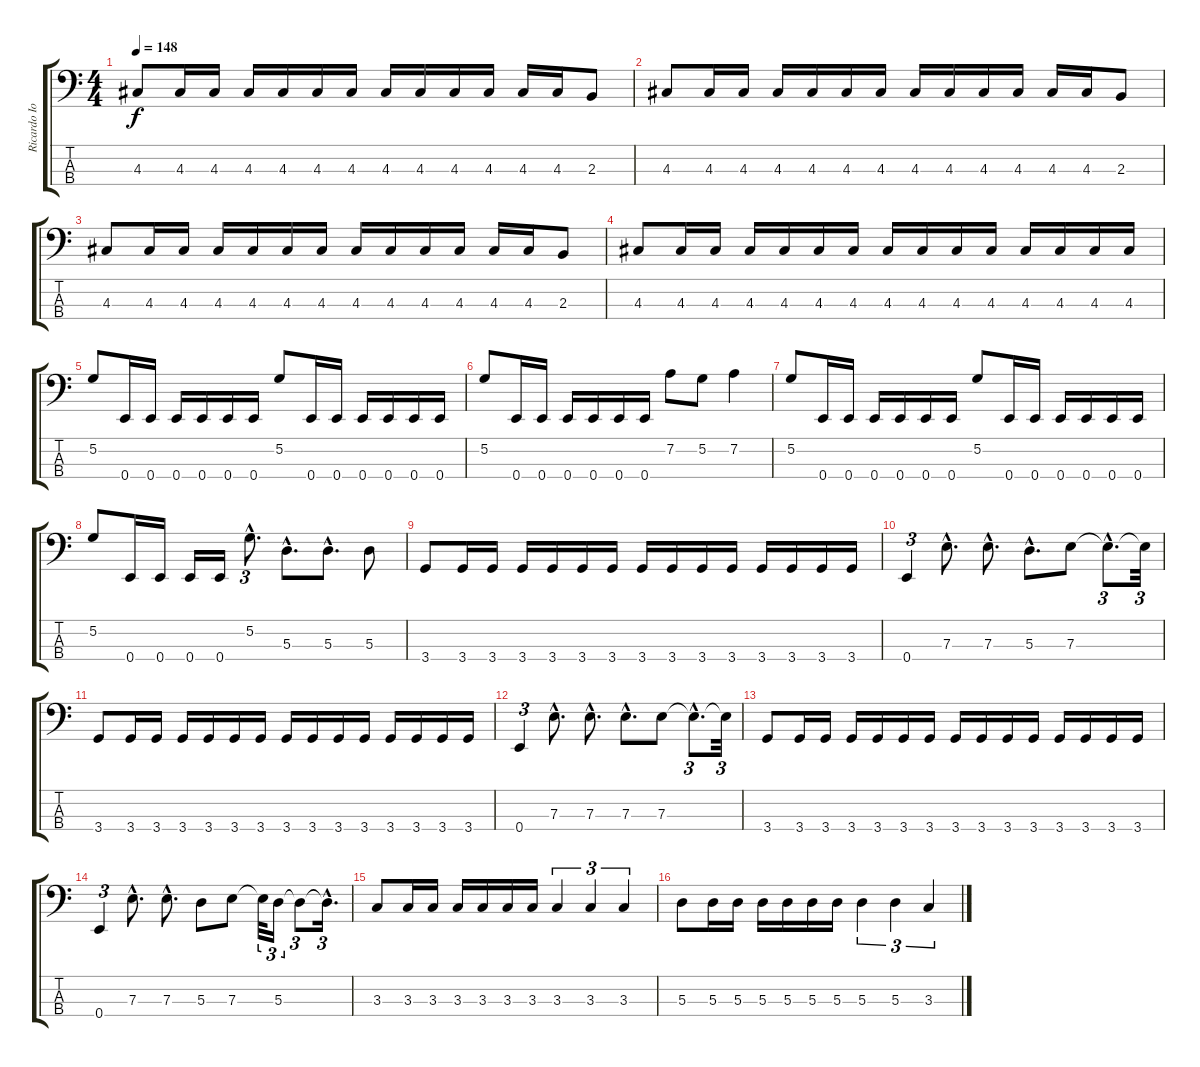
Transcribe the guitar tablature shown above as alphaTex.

\track ("Ricardo Iorio" "Ricardo Io") {instrument electricbasspick}
\staff {score tabs}
\tuning (G2 D2 A1 E1) {hide}
\ts (4 4)
\tempo 148
\clef f4
\ks c
4.3.8{dy f} 4.3.16 4.3.16 4.3.16 4.3.16 4.3.16 4.3.16 4.3.16 4.3.16 4.3.16 4.3.16 4.3.16 4.3.16 2.3.8 |
4.3.8 4.3.16 4.3.16 4.3.16 4.3.16 4.3.16 4.3.16 4.3.16 4.3.16 4.3.16 4.3.16 4.3.16 4.3.16 2.3.8 |
4.3.8 4.3.16 4.3.16 4.3.16 4.3.16 4.3.16 4.3.16 4.3.16 4.3.16 4.3.16 4.3.16 4.3.16 4.3.16 2.3.8 |
4.3.8 4.3.16 4.3.16 4.3.16 4.3.16 4.3.16 4.3.16 4.3.16 4.3.16 4.3.16 4.3.16 4.3.16 4.3.16 4.3.16 4.3.16 |
5.2.8 0.4.16 0.4.16 0.4.16 0.4.16 0.4.16 0.4.16 5.2.8 0.4.16 0.4.16 0.4.16 0.4.16 0.4.16 0.4.16 |
5.2.8 0.4.16 0.4.16 0.4.16 0.4.16 0.4.16 0.4.16 7.2.8 5.2.8 7.2.4 |
5.2.8 0.4.16 0.4.16 0.4.16 0.4.16 0.4.16 0.4.16 5.2.8 0.4.16 0.4.16 0.4.16 0.4.16 0.4.16 0.4.16 |
5.2.8 0.4.16 0.4.16 0.4.16 0.4.16 5.2{hac}.8{d tu (3 2)} 5.3{hac}.8{d} 5.3{hac}.8{d} 5.3.8 |
3.4.8 3.4.16 3.4.16 3.4.16 3.4.16 3.4.16 3.4.16 3.4.16 3.4.16 3.4.16 3.4.16 3.4.16 3.4.16 3.4.16 3.4.16 |
0.4.4{tu (3 2)} 7.3{hac}.8{d} 7.3{hac}.8{d} 5.3{hac}.8{d} 7.3.8 7.3{hac t}.8{d tu (3 2)} 7.3{t}.32{tu (3 2)} |
3.4.8 3.4.16 3.4.16 3.4.16 3.4.16 3.4.16 3.4.16 3.4.16 3.4.16 3.4.16 3.4.16 3.4.16 3.4.16 3.4.16 3.4.16 |
0.4.4{tu (3 2)} 7.3{hac}.8{d} 7.3{hac}.8{d} 7.3{hac}.8{d} 7.3.8 7.3{hac t}.8{d tu (3 2)} 7.3{t}.32{tu (3 2)} |
3.4.8 3.4.16 3.4.16 3.4.16 3.4.16 3.4.16 3.4.16 3.4.16 3.4.16 3.4.16 3.4.16 3.4.16 3.4.16 3.4.16 3.4.16 |
0.4.4{tu (3 2)} 7.3{hac}.8{d} 7.3{hac}.8{d} 5.3.8 7.3.8 7.3{t}.32{tu (3 2)} 5.3.16{tu (3 2)} 5.3{t}.8{tu (3 2)} 5.3{hac t}.16{d tu (3 2)} |
3.3.8 3.3.16 3.3.16 3.3.16 3.3.16 3.3.16 3.3.16 3.3.4{tu (3 2)} 3.3.4{tu (3 2)} 3.3.4{tu (3 2)} |
5.3.8 5.3.16 5.3.16 5.3.16 5.3.16 5.3.16 5.3.16 5.3.4{tu (3 2)} 5.3.4{tu (3 2)} 3.3.4{tu (3 2)}
